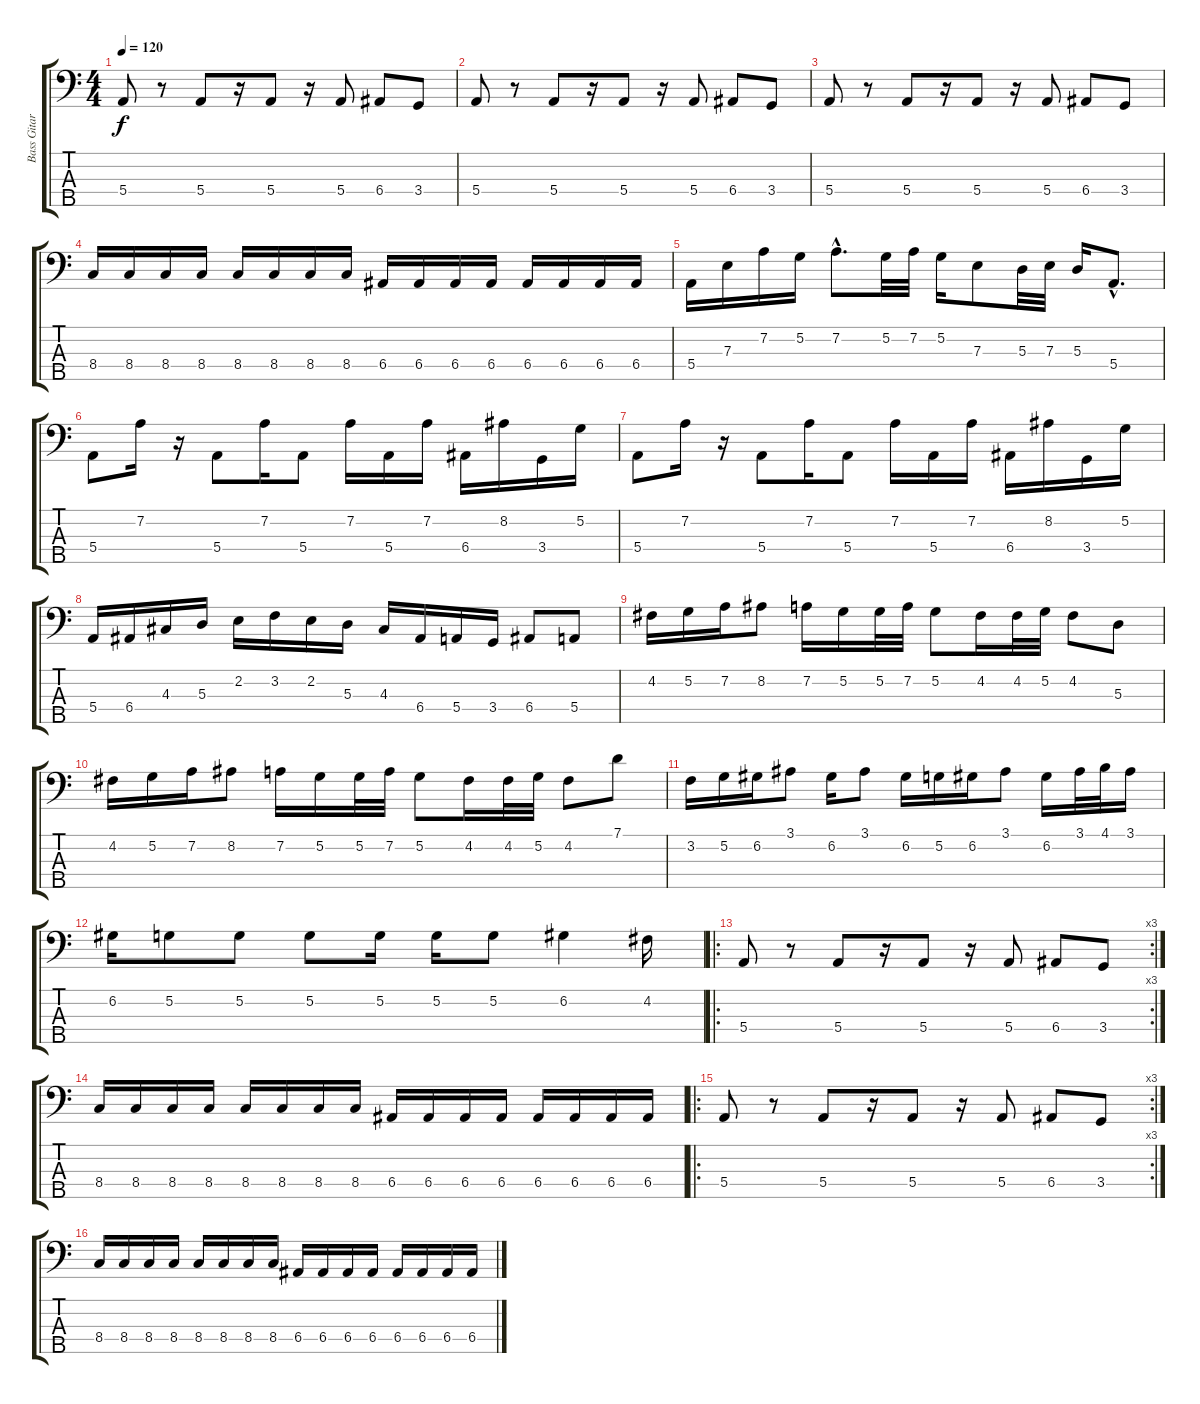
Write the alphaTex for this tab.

\track ("Bass Gitar" "Bass Gitar") {instrument electricbassfinger}
\staff {score tabs}
\tuning (G2 D2 A1 E1 B0) {hide}
\ts (4 4)
\tempo 120
\clef f4
\ks c
5.4.8{dy f} r.8 5.4.8 r.16 5.4.8 r.16 5.4.8 6.4.8 3.4.8 |
5.4.8 r.8 5.4.8 r.16 5.4.8 r.16 5.4.8 6.4.8 3.4.8 |
5.4.8 r.8 5.4.8 r.16 5.4.8 r.16 5.4.8 6.4.8 3.4.8 |
8.4.16 8.4.16 8.4.16 8.4.16 8.4.16 8.4.16 8.4.16 8.4.16 6.4.16 6.4.16 6.4.16 6.4.16 6.4.16 6.4.16 6.4.16 6.4.16 |
5.4.16 7.3.16 7.2.16 5.2.16 7.2{hac}.8{d} 5.2.32 7.2.32 5.2.16 7.3.8 5.3.32 7.3.32 5.3.16 5.4{hac}.8{d} |
5.4.8{instrument slapbass1} 7.2.16 r.16 5.4.8 7.2.16 5.4.8 7.2.16 5.4.16 7.2.16 6.4.16 8.2.16 3.4.16 5.2.16 |
5.4.8{instrument slapbass1} 7.2.16 r.16 5.4.8 7.2.16 5.4.8 7.2.16 5.4.16 7.2.16 6.4.16 8.2.16 3.4.16 5.2.16 |
5.4.16{instrument electricbassfinger} 6.4.16 4.3.16 5.3.16 2.2.16 3.2.16 2.2.16 5.3.16 4.3.16 6.4.16 5.4.16 3.4.16 6.4.8 5.4.8 |
4.2.16 5.2.16 7.2.16 8.2.8 7.2.16 5.2.16 5.2.32 7.2.32 5.2.8 4.2.16 4.2.32 5.2.32 4.2.8 5.3.8 |
4.2.16 5.2.16 7.2.16 8.2.8 7.2.16 5.2.16 5.2.32 7.2.32 5.2.8 4.2.16 4.2.32 5.2.32 4.2.8 7.1.8 |
3.2.16 5.2.16 6.2.16 3.1.8 6.2.16 3.1.8 6.2.16 5.2.16 6.2.16 3.1.8 6.2.16 3.1.32 4.1.32 3.1.16 |
6.2.16 5.2.8 5.2.8 5.2.8 5.2.16 5.2.16 5.2.8 6.2.4 4.2.16 |
\ro
\rc 3
5.4.8 r.8 5.4.8 r.16 5.4.8 r.16 5.4.8 6.4.8 3.4.8 |
8.4.16 8.4.16 8.4.16 8.4.16 8.4.16 8.4.16 8.4.16 8.4.16 6.4.16 6.4.16 6.4.16 6.4.16 6.4.16 6.4.16 6.4.16 6.4.16 |
\ro
\rc 3
5.4.8 r.8 5.4.8 r.16 5.4.8 r.16 5.4.8 6.4.8 3.4.8 |
8.4.16 8.4.16 8.4.16 8.4.16 8.4.16 8.4.16 8.4.16 8.4.16 6.4.16 6.4.16 6.4.16 6.4.16 6.4.16 6.4.16 6.4.16 6.4.16
